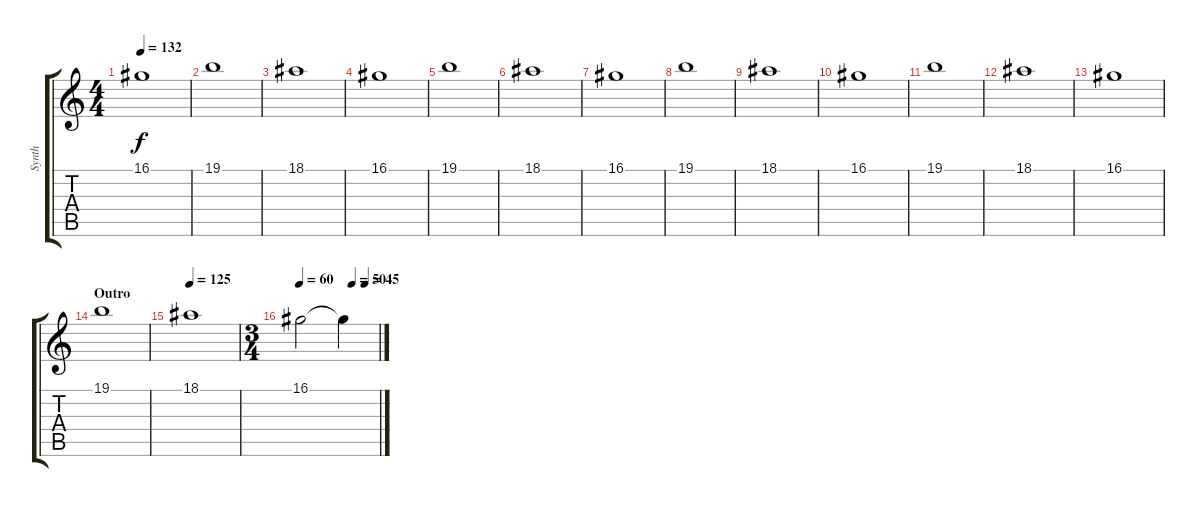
\track ("Synth" "Synth") {instrument stringensemble1}
\staff {score tabs}
\tuning (E4 B3 G3 D3 A2 E2) {hide}
\ts (4 4)
\tempo 132
\clef g2
\ks c
16.1.1{dy f} |
19.1.1 |
18.1.1 |
16.1.1 |
19.1.1{volume 12} |
18.1.1 |
16.1.1 |
19.1.1 |
18.1.1 |
16.1.1 |
19.1.1 |
18.1.1 |
16.1.1 |
\section ("" "Outro")
19.1.1{volume 13} |
\tempo 125
18.1.1 |
\ts (3 4)
\tempo 60
\tempo (50 0.6666666666666666)
\tempo (45 0.8333333333333334)
16.1.2 16.1{t}.4{volume 2}
